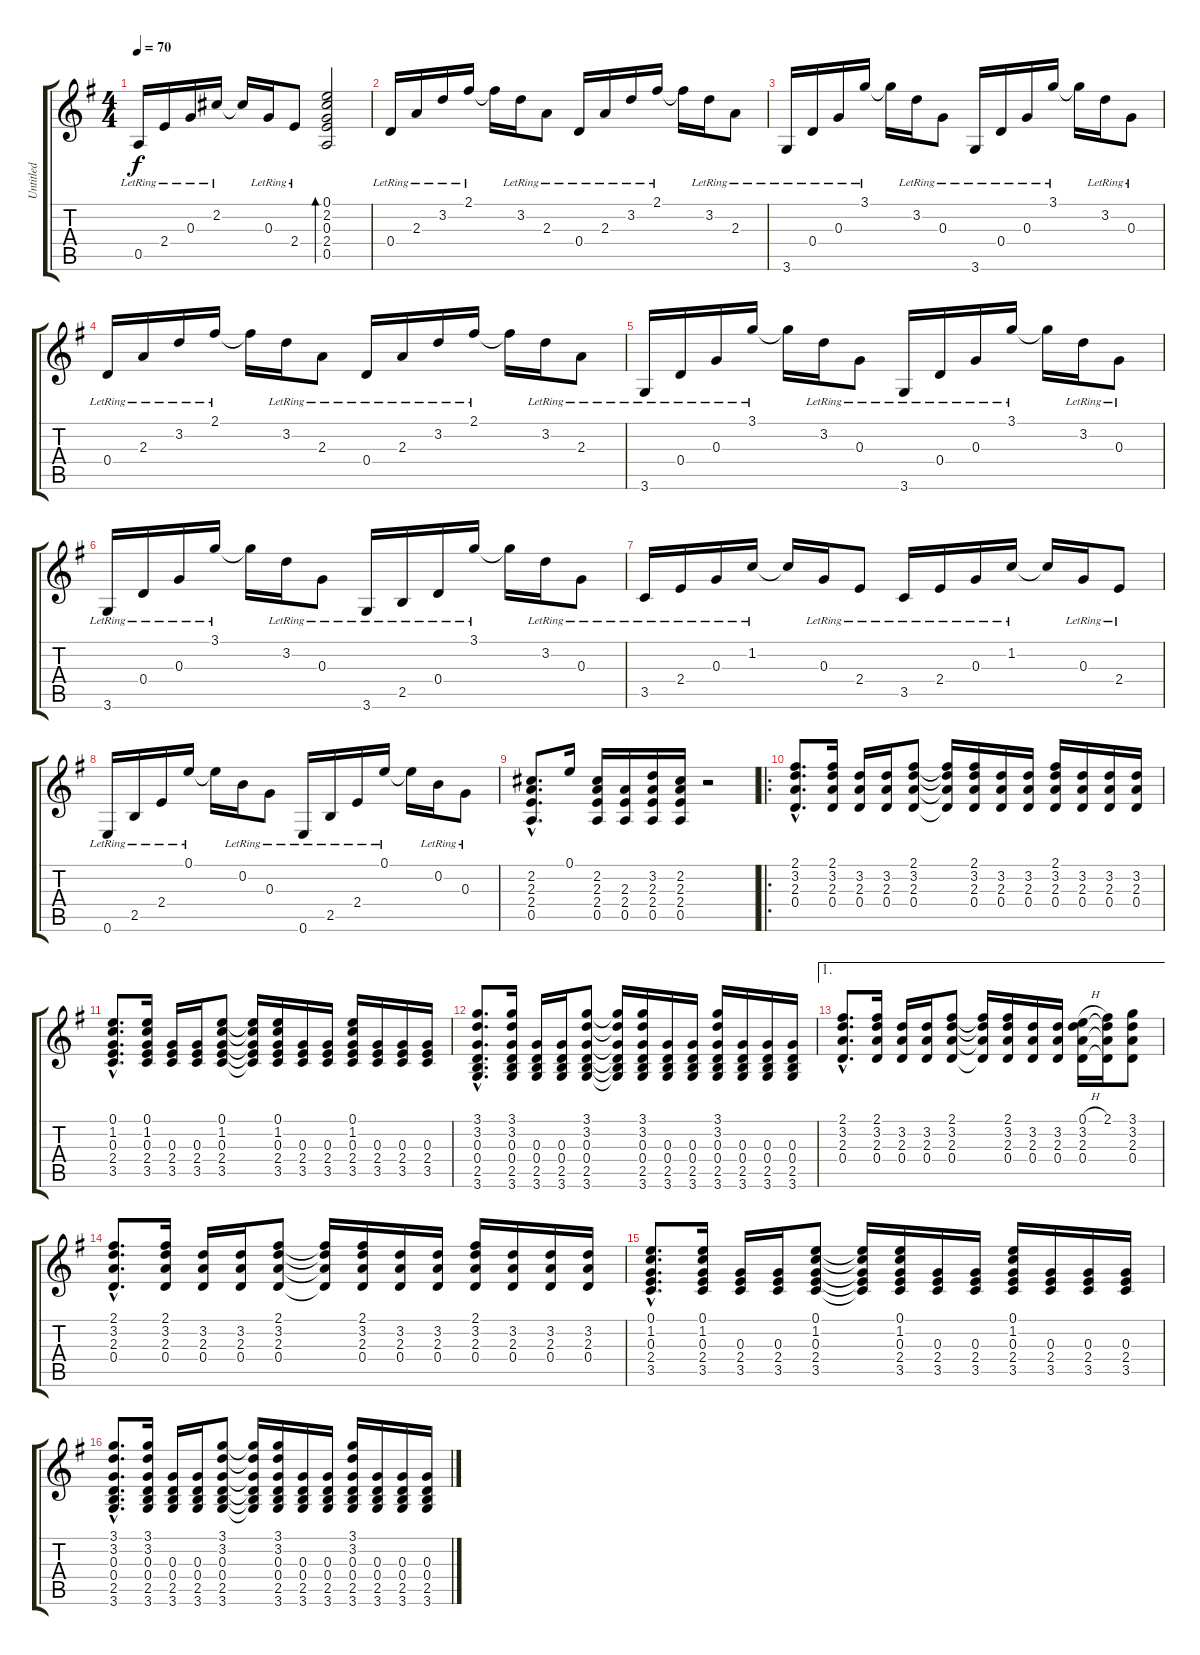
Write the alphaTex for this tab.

\track ("Untitled" "Untitled") {instrument acousticguitarnylon}
\staff {score tabs}
\tuning (E4 B3 G3 D3 A2 E2) {hide}
\ts (4 4)
\tempo 70
\clef g2
\ks g
0.5{lr}.16{dy f} 2.4{lr}.16 0.3{lr}.16 2.2{lr}.16 2.2{t}.16 0.3{lr}.16 2.4{lr}.8 (0.1 2.2 0.3 2.4 0.5).2{bd 30} |
0.4{lr}.16 2.3{lr}.16 3.2{lr}.16 2.1{lr}.16 2.1{t}.16 3.2{lr}.16 2.3{lr}.8 0.4{lr}.16 2.3{lr}.16 3.2{lr}.16 2.1{lr}.16 2.1{t}.16 3.2{lr}.16 2.3{lr}.8 |
3.6{lr}.16 0.4{lr}.16 0.3{lr}.16 3.1{lr}.16 3.1{t}.16 3.2{lr}.16 0.3{lr}.8 3.6{lr}.16 0.4{lr}.16 0.3{lr}.16 3.1{lr}.16 3.1{t}.16 3.2{lr}.16 0.3{lr}.8 |
0.4{lr}.16 2.3{lr}.16 3.2{lr}.16 2.1{lr}.16 2.1{t}.16 3.2{lr}.16 2.3{lr}.8 0.4{lr}.16 2.3{lr}.16 3.2{lr}.16 2.1{lr}.16 2.1{t}.16 3.2{lr}.16 2.3{lr}.8 |
3.6{lr}.16 0.4{lr}.16 0.3{lr}.16 3.1{lr}.16 3.1{t}.16 3.2{lr}.16 0.3{lr}.8 3.6{lr}.16 0.4{lr}.16 0.3{lr}.16 3.1{lr}.16 3.1{t}.16 3.2{lr}.16 0.3{lr}.8 |
3.6{lr}.16 0.4{lr}.16 0.3{lr}.16 3.1{lr}.16 3.1{t}.16 3.2{lr}.16 0.3{lr}.8 3.6{lr}.16 2.5{lr}.16 0.4{lr}.16 3.1{lr}.16 3.1{t}.16 3.2{lr}.16 0.3{lr}.8 |
3.5{lr}.16 2.4{lr}.16 0.3{lr}.16 1.2{lr}.16 1.2{t}.16 0.3{lr}.16 2.4{lr}.8 3.5{lr}.16 2.4{lr}.16 0.3{lr}.16 1.2{lr}.16 1.2{t}.16 0.3{lr}.16 2.4{lr}.8 |
0.6{lr}.16 2.5{lr}.16 2.4{lr}.16 0.1{lr}.16 0.1{t}.16 0.2{lr}.16 0.3{lr}.8 0.6{lr}.16 2.5{lr}.16 2.4{lr}.16 0.1{lr}.16 0.1{t}.16 0.2{lr}.16 0.3{lr}.8 |
(2.2{hac} 2.3{hac} 2.4{hac} 0.5{hac}).8{d} 0.1.16 (2.2 2.3 2.4 0.5).16 (2.3 2.4 0.5).16 (3.2 2.3 2.4 0.5).16 (2.2 2.3 2.4 0.5).16 r.2 |
\ro
(2.1{hac} 3.2{hac} 2.3{hac} 0.4{hac}).8{d} (2.1 3.2 2.3 0.4).16 (3.2 2.3 0.4).16 (3.2 2.3 0.4).16 (2.1 3.2 2.3 0.4).8 (2.1{t} 3.2{t} 2.3{t} 0.4{t}).16 (2.1 3.2 2.3 0.4).16 (3.2 2.3 0.4).16 (3.2 2.3 0.4).16 (2.1 3.2 2.3 0.4).16 (3.2 2.3 0.4).16 (3.2 2.3 0.4).16 (3.2 2.3 0.4).16 |
(0.1{hac} 1.2{hac} 0.3{hac} 2.4{hac} 3.5{hac}).8{d} (0.1 1.2 0.3 2.4 3.5).16 (0.3 2.4 3.5).16 (0.3 2.4 3.5).16 (0.1 1.2 0.3 2.4 3.5).8 (0.1{t} 1.2{t} 0.3{t} 2.4{t} 3.5{t}).16 (0.1 1.2 0.3 2.4 3.5).16 (0.3 2.4 3.5).16 (0.3 2.4 3.5).16 (0.1 1.2 0.3 2.4 3.5).16 (0.3 2.4 3.5).16 (0.3 2.4 3.5).16 (0.3 2.4 3.5).16 |
(3.1{hac} 3.2{hac} 0.3{hac} 0.4{hac} 2.5{hac} 3.6{hac}).8{d} (3.1 3.2 0.3 0.4 2.5 3.6).16 (0.3 0.4 2.5 3.6).16 (0.3 0.4 2.5 3.6).16 (3.1 3.2 0.3 0.4 2.5 3.6).8 (3.1{t} 3.2{t} 0.3{t} 0.4{t} 2.5{t} 3.6{t}).16 (3.1 3.2 0.3 0.4 2.5 3.6).16 (0.3 0.4 2.5 3.6).16 (0.3 0.4 2.5 3.6).16 (3.1 3.2 0.3 0.4 2.5 3.6).16 (0.3 0.4 2.5 3.6).16 (0.3 0.4 2.5 3.6).16 (0.3 0.4 2.5 3.6).16 |
\ae 1
(2.1{hac} 3.2{hac} 2.3{hac} 0.4{hac}).8{d} (2.1 3.2 2.3 0.4).16 (3.2 2.3 0.4).16 (3.2 2.3 0.4).16 (2.1 3.2 2.3 0.4).8 (2.1{t} 3.2{t} 2.3{t} 0.4{t}).16 (2.1 3.2 2.3 0.4).16 (3.2 2.3 0.4).16 (3.2 2.3 0.4).16 (0.1{h} 3.2 2.3 0.4).16 (2.1 3.2{t} 2.3{t} 0.4{t}).16 (3.1 3.2 2.3 0.4).8 |
(2.1{hac} 3.2{hac} 2.3{hac} 0.4{hac}).8{d} (2.1 3.2 2.3 0.4).16 (3.2 2.3 0.4).16 (3.2 2.3 0.4).16 (2.1 3.2 2.3 0.4).8 (2.1{t} 3.2{t} 2.3{t} 0.4{t}).16 (2.1 3.2 2.3 0.4).16 (3.2 2.3 0.4).16 (3.2 2.3 0.4).16 (2.1 3.2 2.3 0.4).16 (3.2 2.3 0.4).16 (3.2 2.3 0.4).16 (3.2 2.3 0.4).16 |
(0.1{hac} 1.2{hac} 0.3{hac} 2.4{hac} 3.5{hac}).8{d} (0.1 1.2 0.3 2.4 3.5).16 (0.3 2.4 3.5).16 (0.3 2.4 3.5).16 (0.1 1.2 0.3 2.4 3.5).8 (0.1{t} 1.2{t} 0.3{t} 2.4{t} 3.5{t}).16 (0.1 1.2 0.3 2.4 3.5).16 (0.3 2.4 3.5).16 (0.3 2.4 3.5).16 (0.1 1.2 0.3 2.4 3.5).16 (0.3 2.4 3.5).16 (0.3 2.4 3.5).16 (0.3 2.4 3.5).16 |
(3.1{hac} 3.2{hac} 0.3{hac} 0.4{hac} 2.5{hac} 3.6{hac}).8{d} (3.1 3.2 0.3 0.4 2.5 3.6).16 (0.3 0.4 2.5 3.6).16 (0.3 0.4 2.5 3.6).16 (3.1 3.2 0.3 0.4 2.5 3.6).8 (3.1{t} 3.2{t} 0.3{t} 0.4{t} 2.5{t} 3.6{t}).16 (3.1 3.2 0.3 0.4 2.5 3.6).16 (0.3 0.4 2.5 3.6).16 (0.3 0.4 2.5 3.6).16 (3.1 3.2 0.3 0.4 2.5 3.6).16 (0.3 0.4 2.5 3.6).16 (0.3 0.4 2.5 3.6).16 (0.3 0.4 2.5 3.6).16
